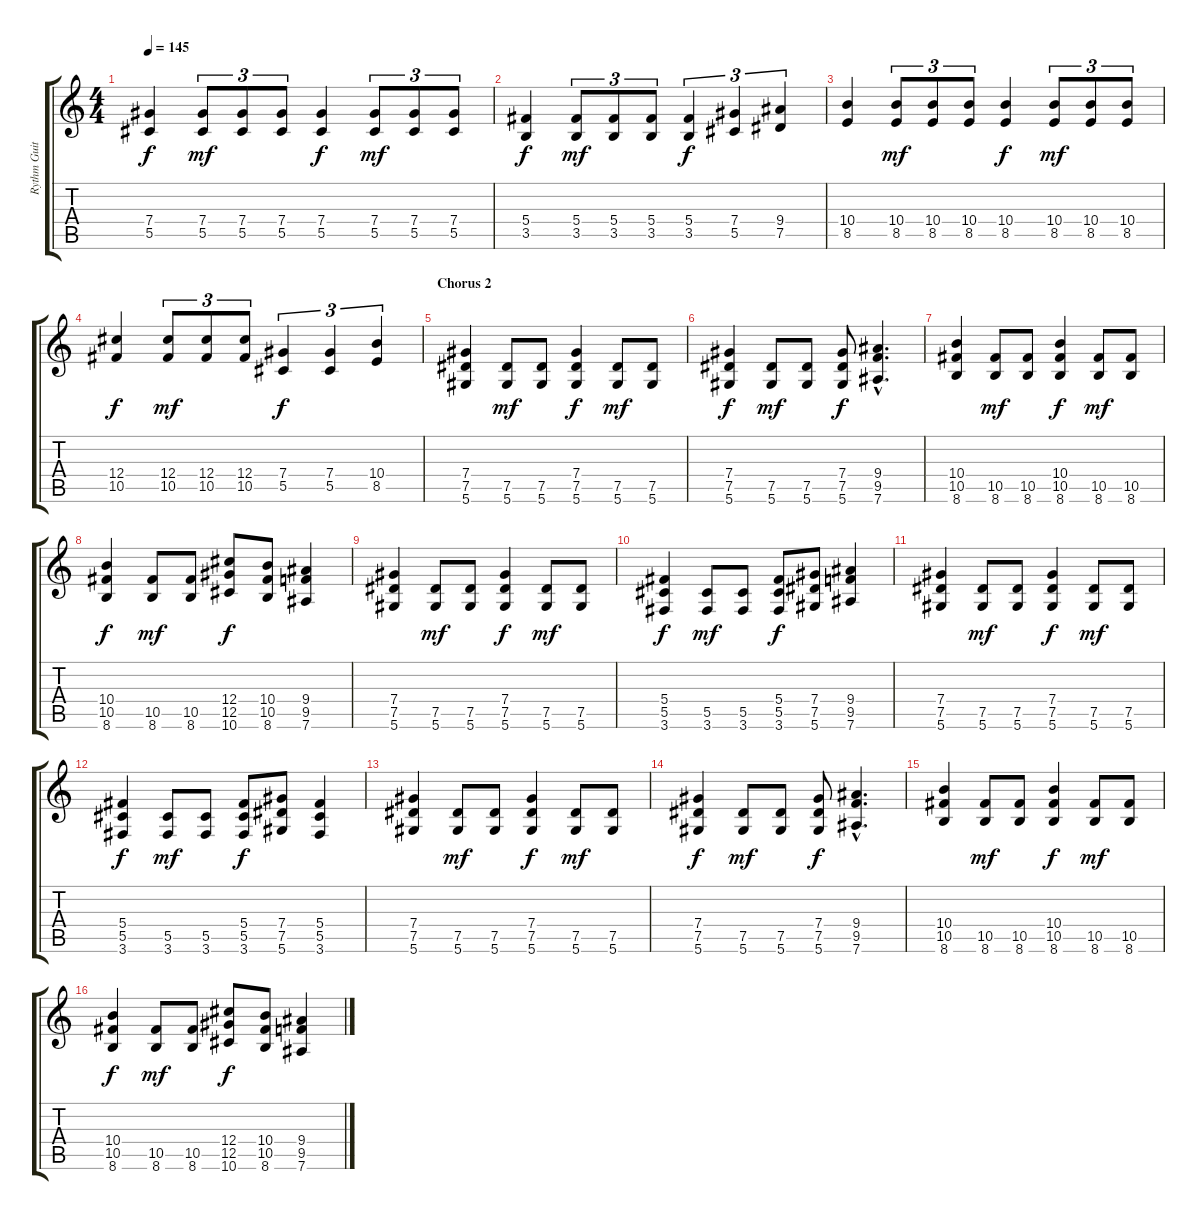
\track ("Rythm Guitar" "Rythm Guit") {instrument distortionguitar}
\staff {score tabs}
\tuning (Eb4 Bb3 Gb3 Db3 Ab2 Eb2) {hide}
\ts (4 4)
\tempo 145
\clef g2
\ks c
(7.4 5.5).4{dy f} (7.4 5.5).8{tu (3 2) dy mf} (7.4 5.5).8{tu (3 2)} (7.4 5.5).8{tu (3 2)} (7.4 5.5).4{dy f} (7.4 5.5).8{tu (3 2) dy mf} (7.4 5.5).8{tu (3 2)} (7.4 5.5).8{tu (3 2)} |
(5.4 3.5).4{dy f} (5.4 3.5).8{tu (3 2) dy mf} (5.4 3.5).8{tu (3 2)} (5.4 3.5).8{tu (3 2)} (5.4 3.5).4{tu (3 2) dy f} (7.4 5.5).4{tu (3 2)} (9.4 7.5).4{tu (3 2)} |
(10.4 8.5).4 (10.4 8.5).8{tu (3 2) dy mf} (10.4 8.5).8{tu (3 2)} (10.4 8.5).8{tu (3 2)} (10.4 8.5).4{dy f} (10.4 8.5).8{tu (3 2) dy mf} (10.4 8.5).8{tu (3 2)} (10.4 8.5).8{tu (3 2)} |
(12.4 10.5).4{dy f} (12.4 10.5).8{tu (3 2) dy mf} (12.4 10.5).8{tu (3 2)} (12.4 10.5).8{tu (3 2)} (7.4 5.5).4{tu (3 2) dy f} (7.4 5.5).4{tu (3 2)} (10.4 8.5).4{tu (3 2)} |
\section ("" "Chorus 2")
(7.4 7.5 5.6).4 (7.5 5.6).8{dy mf} (7.5 5.6).8 (7.4 7.5 5.6).4{dy f} (7.5 5.6).8{dy mf} (7.5 5.6).8 |
(7.4 7.5 5.6).4{dy f} (7.5 5.6).8{dy mf} (7.5 5.6).8 (7.4 7.5 5.6).8{dy f} (9.4{hac} 9.5{hac} 7.6{hac}).4{d} |
(10.4 10.5 8.6).4 (10.5 8.6).8{dy mf} (10.5 8.6).8 (10.4 10.5 8.6).4{dy f} (10.5 8.6).8{dy mf} (10.5 8.6).8 |
(10.4 10.5 8.6).4{dy f} (10.5 8.6).8{dy mf} (10.5 8.6).8 (12.4 12.5 10.6).8{dy f} (10.4 10.5 8.6).8 (9.4 9.5 7.6).4 |
(7.4 7.5 5.6).4 (7.5 5.6).8{dy mf} (7.5 5.6).8 (7.4 7.5 5.6).4{dy f} (7.5 5.6).8{dy mf} (7.5 5.6).8 |
(5.4 5.5 3.6).4{dy f} (5.5 3.6).8{dy mf} (5.5 3.6).8 (5.4 5.5 3.6).8{dy f} (7.4 7.5 5.6).8 (9.4 9.5 7.6).4 |
(7.4 7.5 5.6).4 (7.5 5.6).8{dy mf} (7.5 5.6).8 (7.4 7.5 5.6).4{dy f} (7.5 5.6).8{dy mf} (7.5 5.6).8 |
(5.4 5.5 3.6).4{dy f} (5.5 3.6).8{dy mf} (5.5 3.6).8 (5.4 5.5 3.6).8{dy f} (7.4 7.5 5.6).8 (5.4 5.5 3.6).4 |
(7.4 7.5 5.6).4 (7.5 5.6).8{dy mf} (7.5 5.6).8 (7.4 7.5 5.6).4{dy f} (7.5 5.6).8{dy mf} (7.5 5.6).8 |
(7.4 7.5 5.6).4{dy f} (7.5 5.6).8{dy mf} (7.5 5.6).8 (7.4 7.5 5.6).8{dy f} (9.4{hac} 9.5{hac} 7.6{hac}).4{d} |
(10.4 10.5 8.6).4 (10.5 8.6).8{dy mf} (10.5 8.6).8 (10.4 10.5 8.6).4{dy f} (10.5 8.6).8{dy mf} (10.5 8.6).8 |
(10.4 10.5 8.6).4{dy f} (10.5 8.6).8{dy mf} (10.5 8.6).8 (12.4 12.5 10.6).8{dy f} (10.4 10.5 8.6).8 (9.4 9.5 7.6).4
